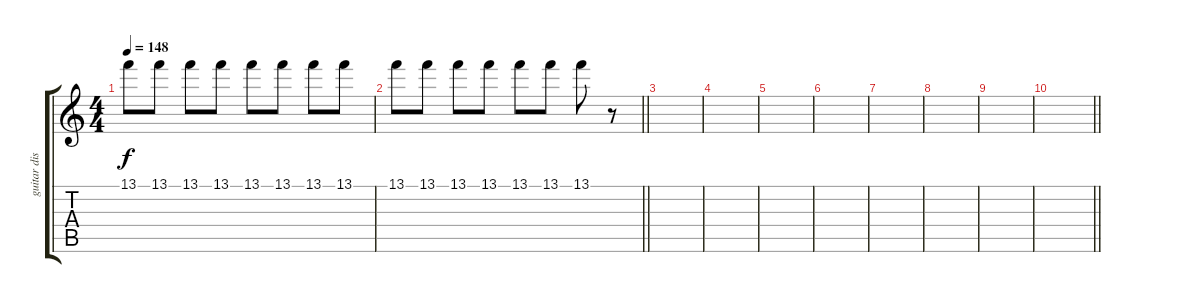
\track ("guitar dist" "guitar dis") {instrument distortionguitar}
\staff {score tabs}
\tuning (E4 B3 G3 D3 A2 E2) {hide}
\ts (4 4)
\tempo 148
\clef g2
\ks c
13.1.8{dy f} 13.1.8 13.1.8 13.1.8 13.1.8 13.1.8 13.1.8 13.1.8 |
\barLineRight lightlight
13.1.8 13.1.8 13.1.8 13.1.8 13.1.8 13.1.8 13.1.8 r.8 |
\section ("" "")
|
|
|
|
|
|
|
\barLineRight lightlight
